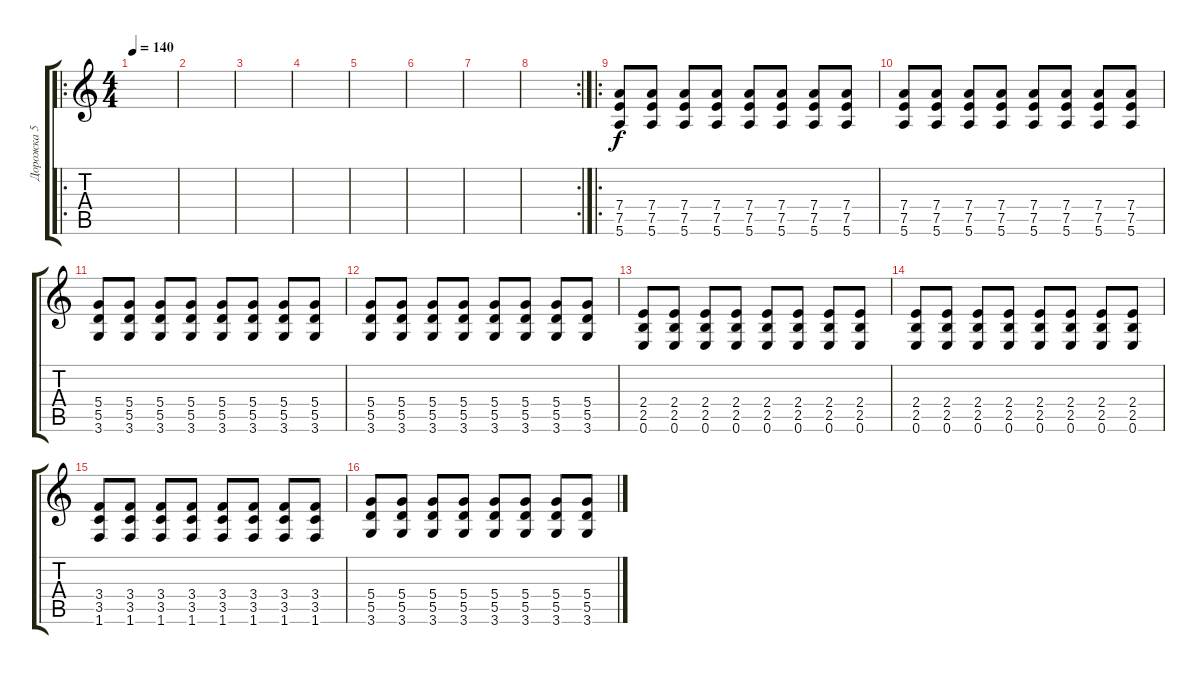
\track ("Дорожка 5" "Дорожка 5") {instrument distortionguitar}
\staff {score tabs}
\tuning (E4 B3 G3 D3 A2 E2) {hide}
\ro
\ts (4 4)
\tempo 140
\clef g2
\ks c
|
|
|
|
|
|
|
\rc 2
|
\ro
(7.4 7.5 5.6).8 (7.4 7.5 5.6).8 (7.4 7.5 5.6).8 (7.4 7.5 5.6).8 (7.4 7.5 5.6).8 (7.4 7.5 5.6).8 (7.4 7.5 5.6).8 (7.4 7.5 5.6).8 |
(7.4 7.5 5.6).8 (7.4 7.5 5.6).8 (7.4 7.5 5.6).8 (7.4 7.5 5.6).8 (7.4 7.5 5.6).8 (7.4 7.5 5.6).8 (7.4 7.5 5.6).8 (7.4 7.5 5.6).8 |
(5.4 5.5 3.6).8 (5.4 5.5 3.6).8 (5.4 5.5 3.6).8 (5.4 5.5 3.6).8 (5.4 5.5 3.6).8 (5.4 5.5 3.6).8 (5.4 5.5 3.6).8 (5.4 5.5 3.6).8 |
(5.4 5.5 3.6).8 (5.4 5.5 3.6).8 (5.4 5.5 3.6).8 (5.4 5.5 3.6).8 (5.4 5.5 3.6).8 (5.4 5.5 3.6).8 (5.4 5.5 3.6).8 (5.4 5.5 3.6).8 |
(2.4 2.5 0.6).8 (2.4 2.5 0.6).8 (2.4 2.5 0.6).8 (2.4 2.5 0.6).8 (2.4 2.5 0.6).8 (2.4 2.5 0.6).8 (2.4 2.5 0.6).8 (2.4 2.5 0.6).8 |
(2.4 2.5 0.6).8 (2.4 2.5 0.6).8 (2.4 2.5 0.6).8 (2.4 2.5 0.6).8 (2.4 2.5 0.6).8 (2.4 2.5 0.6).8 (2.4 2.5 0.6).8 (2.4 2.5 0.6).8 |
(3.4 3.5 1.6).8 (3.4 3.5 1.6).8 (3.4 3.5 1.6).8 (3.4 3.5 1.6).8 (3.4 3.5 1.6).8 (3.4 3.5 1.6).8 (3.4 3.5 1.6).8 (3.4 3.5 1.6).8 |
(5.4 5.5 3.6).8 (5.4 5.5 3.6).8 (5.4 5.5 3.6).8 (5.4 5.5 3.6).8 (5.4 5.5 3.6).8 (5.4 5.5 3.6).8 (5.4 5.5 3.6).8 (5.4 5.5 3.6).8
